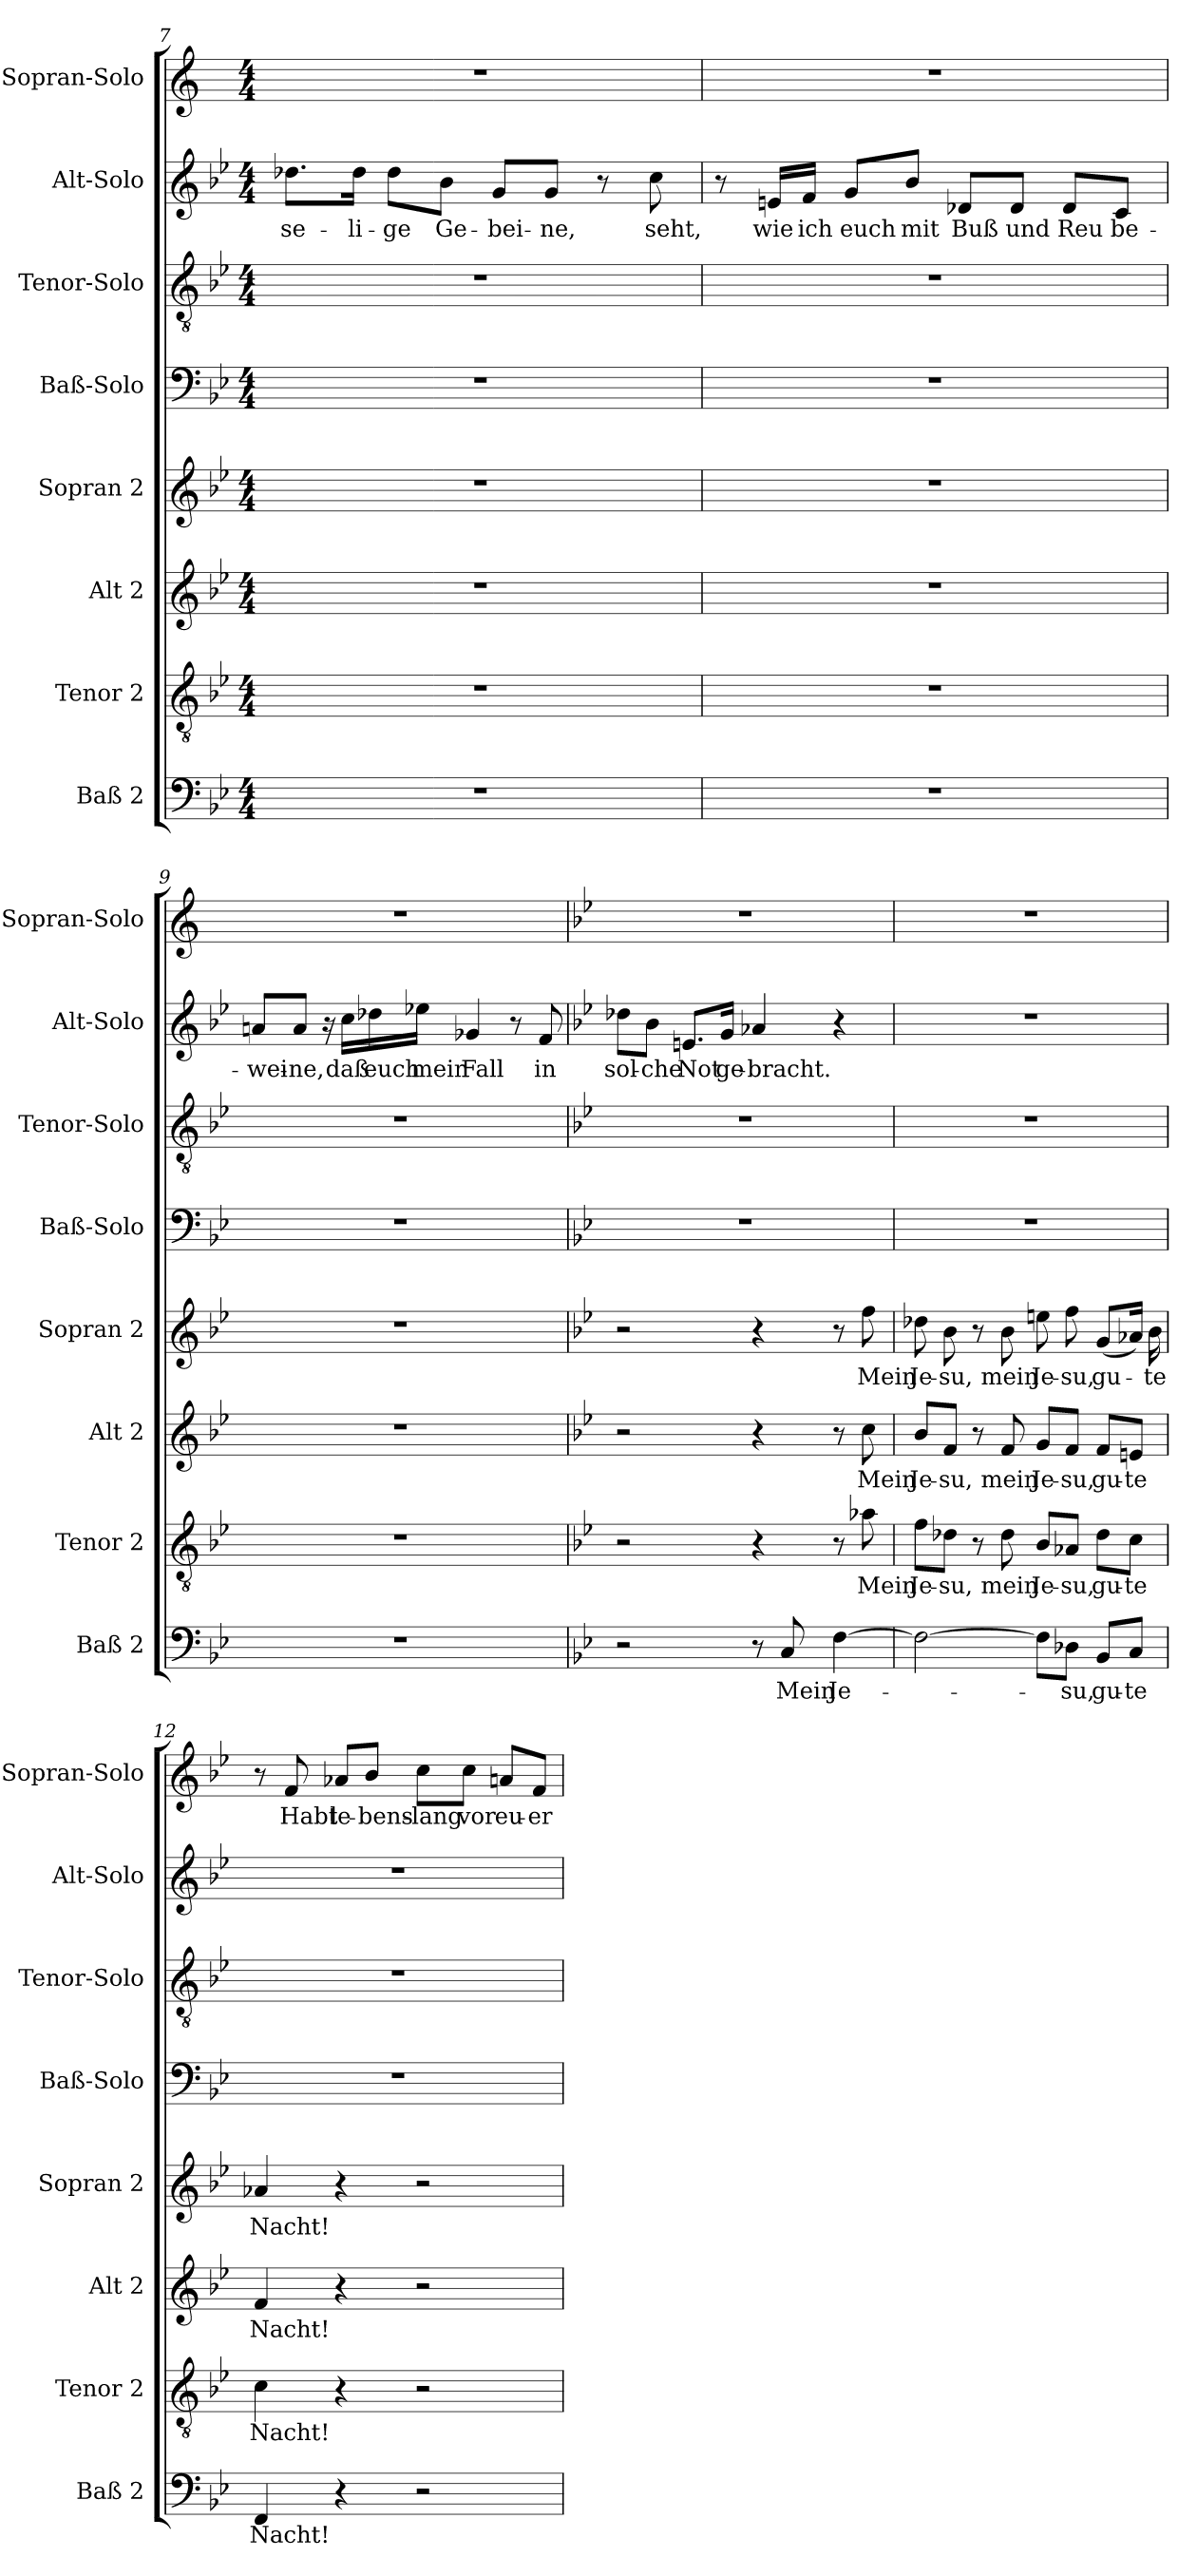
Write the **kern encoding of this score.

**kern	**text	**kern	**text	**kern	**text	**kern	**text	**kern	**kern	**kern	**text	**kern	**text
*part8	*part8	*part7	*part7	*part6	*part6	*part5	*part5	*part4	*part3	*part2	*part2	*part1	*part1
*staff8	*staff8	*staff7	*staff7	*staff6	*staff6	*staff5	*staff5	*staff4	*staff3	*staff2	*staff2	*staff1	*staff1
*I"Baß 2	*	*I"Tenor 2	*	*I"Alt 2	*	*I"Sopran 2	*	*I"Baß-Solo	*I"Tenor-Solo	*I"Alt-Solo	*	*I"Sopran-Solo	*
*I'Baß 2	*	*I'Tenor 2	*	*I'Alt 2	*	*I'Sopran 2	*	*I'Baß-Solo	*I'Tenor-Solo	*I'Alt-Solo	*	*I'Sopran-Solo	*
!!LO:LB:g=z
*clefF4	*	*clefGv2	*	*clefG2	*	*clefG2	*	*clefF4	*clefGv2	*clefG2	*	*clefG2	*
*k[b-e-]	*	*k[b-e-]	*	*k[b-e-]	*	*k[b-e-]	*	*k[b-e-]	*k[b-e-]	*k[b-e-]	*	*k[]	*
*B-:	*	*B-:	*	*B-:	*	*B-:	*	*B-:	*B-:	*B-:	*	*C:	*
*M4/4	*	*M4/4	*	*M4/4	*	*M4/4	*	*M4/4	*M4/4	*M4/4	*	*M4/4	*
=7	=7	=7	=7	=7	=7	=7	=7	=7	=7	=7	=7	=7	=7
!	!	!	!	!	!	!	!	!	!	!	!LO:LY:b	!	!
1r	.	1r	.	1r	.	1r	.	1r	1r	8.dd-X\L	se-	1r	.
!	!	!	!	!	!	!	!	!	!	!	!LO:LY:b	!	!
.	.	.	.	.	.	.	.	.	.	16dd-\Jk	-li-	.	.
!	!	!	!	!	!	!	!	!	!	!	!LO:LY:b	!	!
.	.	.	.	.	.	.	.	.	.	8dd-\L	-ge	.	.
!	!	!	!	!	!	!	!	!	!	!	!LO:LY:b	!	!
.	.	.	.	.	.	.	.	.	.	8b-\J	Ge-	.	.
!	!	!	!	!	!	!	!	!	!	!	!LO:LY:b	!	!
.	.	.	.	.	.	.	.	.	.	8g/L	-bei-	.	.
!	!	!	!	!	!	!	!	!	!	!	!LO:LY:b	!	!
.	.	.	.	.	.	.	.	.	.	8g/J	-ne,	.	.
.	.	.	.	.	.	.	.	.	.	8r	.	.	.
!	!	!	!	!	!	!	!	!	!	!	!LO:LY:b	!	!
.	.	.	.	.	.	.	.	.	.	8cc\	seht,	.	.
=8	=8	=8	=8	=8	=8	=8	=8	=8	=8	=8	=8	=8	=8
1r	.	1r	.	1r	.	1r	.	1r	1r	8r	.	1r	.
!	!	!	!	!	!	!	!	!	!	!	!LO:LY:b	!	!
.	.	.	.	.	.	.	.	.	.	16en/LL	wie	.	.
!	!	!	!	!	!	!	!	!	!	!	!LO:LY:b	!	!
.	.	.	.	.	.	.	.	.	.	16f/JJ	ich	.	.
!	!	!	!	!	!	!	!	!	!	!	!LO:LY:b	!	!
.	.	.	.	.	.	.	.	.	.	8g/L	euch	.	.
!	!	!	!	!	!	!	!	!	!	!	!LO:LY:b	!	!
.	.	.	.	.	.	.	.	.	.	8b-/J	mit	.	.
!	!	!	!	!	!	!	!	!	!	!	!LO:LY:b	!	!
.	.	.	.	.	.	.	.	.	.	8d-X/L	Buß	.	.
!	!	!	!	!	!	!	!	!	!	!	!LO:LY:b	!	!
.	.	.	.	.	.	.	.	.	.	8d-/J	und	.	.
!	!	!	!	!	!	!	!	!	!	!	!LO:LY:b	!	!
.	.	.	.	.	.	.	.	.	.	8d-/L	Reu	.	.
!	!	!	!	!	!	!	!	!	!	!	!LO:LY:b	!	!
.	.	.	.	.	.	.	.	.	.	8c/J	be-	.	.
=9	=9	=9	=9	=9	=9	=9	=9	=9	=9	=9	=9	=9	=9
!	!	!	!	!	!	!	!	!	!	!	!LO:LY:b	!	!
1r	.	1r	.	1r	.	1r	.	1r	1r	8an/L	-wei-	1r	.
!	!	!	!	!	!	!	!	!	!	!	!LO:LY:b	!	!
.	.	.	.	.	.	.	.	.	.	8a/J	-ne,	.	.
.	.	.	.	.	.	.	.	.	.	16r	.	.	.
!	!	!	!	!	!	!	!	!	!	!	!LO:LY:b	!	!
.	.	.	.	.	.	.	.	.	.	16cc\LL	daß	.	.
!	!	!	!	!	!	!	!	!	!	!	!LO:LY:b	!	!
.	.	.	.	.	.	.	.	.	.	16dd-X\	euch	.	.
!	!	!	!	!	!	!	!	!	!	!	!LO:LY:b	!	!
.	.	.	.	.	.	.	.	.	.	16ee-X\JJ	mein	.	.
!	!	!	!	!	!	!	!	!	!	!	!LO:LY:b	!	!
.	.	.	.	.	.	.	.	.	.	4g-X/	Fall	.	.
.	.	.	.	.	.	.	.	.	.	8r	.	.	.
!	!	!	!	!	!	!	!	!	!	!	!LO:LY:b	!	!
.	.	.	.	.	.	.	.	.	.	8f/	in	.	.
!!LO:PB:g=z
=10	=10	=10	=10	=10	=10	=10	=10	=10	=10	=10	=10	=10	=10
*	*	*	*	*	*	*	*	*	*	*	*	*k[b-e-]	*
*	*	*	*	*	*	*	*	*	*	*	*	*B-:	*
!	!	!	!	!	!	!	!	!	!	!	!LO:LY:b	!	!
2r	.	2r	.	2r	.	2r	.	1r	1r	8dd-X\L	sol-	1r	.
!	!	!	!	!	!	!	!	!	!	!	!LO:LY:b	!	!
.	.	.	.	.	.	.	.	.	.	8b-\J	-che	.	.
!	!	!	!	!	!	!	!	!	!	!	!LO:LY:b	!	!
.	.	.	.	.	.	.	.	.	.	8.en/L	Not	.	.
!	!	!	!	!	!	!	!	!	!	!	!LO:LY:b	!	!
.	.	.	.	.	.	.	.	.	.	16g/Jk	ge-	.	.
!	!	!	!	!	!	!	!	!	!	!	!LO:LY:b	!	!
8r	.	4r	.	4r	.	4r	.	.	.	4a-X/	-bracht.	.	.
!	!LO:LY:b	!	!	!	!	!	!	!	!	!	!	!	!
8C/	Mein	.	.	.	.	.	.	.	.	.	.	.	.
!	!LO:LY:b	!	!	!	!	!	!	!	!	!	!	!	!
[4F\	Je-	8r	.	8r	.	8r	.	.	.	4r	.	.	.
!	!	!	!LO:LY:b	!	!LO:LY:b	!	!LO:LY:b	!	!	!	!	!	!
.	.	8a-X\	Mein	8cc\	Mein	8ff\	Mein	.	.	.	.	.	.
=11	=11	=11	=11	=11	=11	=11	=11	=11	=11	=11	=11	=11	=11
!	!	!	!LO:LY:b	!	!LO:LY:b	!	!LO:LY:b	!	!	!	!	!	!
2F\_	.	8f\L	Je-	8b-/L	Je-	8dd-X\	Je-	1r	1r	1r	.	1r	.
!	!	!	!LO:LY:b	!	!LO:LY:b	!	!LO:LY:b	!	!	!	!	!	!
.	.	8d-X\J	-su,	8f/J	-su,	8b-\	-su,	.	.	.	.	.	.
.	.	8r	.	8r	.	8r	.	.	.	.	.	.	.
!	!	!	!LO:LY:b	!	!LO:LY:b	!	!LO:LY:b	!	!	!	!	!	!
.	.	8d-\	mein	8f/	mein	8b-\	mein	.	.	.	.	.	.
!	!	!	!LO:LY:b	!	!LO:LY:b	!	!LO:LY:b	!	!	!	!	!	!
8F\L]	.	8B-/L	Je-	8g/L	Je-	8een\	Je-	.	.	.	.	.	.
!	!LO:LY:b	!	!LO:LY:b	!	!LO:LY:b	!	!LO:LY:b	!	!	!	!	!	!
8D-X\J	-su,	8A-X/J	-su,	8f/J	-su,	8ff\	-su,	.	.	.	.	.	.
!	!LO:LY:b	!	!LO:LY:b	!	!LO:LY:b	!	!LO:LY:b	!	!	!	!	!	!
8BB-/L	gu-	8d-\L	gu-	8f/L	gu-	(<8g/L	gu-	.	.	.	.	.	.
!	!LO:LY:b	!	!LO:LY:b	!	!LO:LY:b	!	!	!	!	!	!	!	!
8C/J	-te	8c\J	-te	8en/J	-te	16a-X/Jk)	.	.	.	.	.	.	.
!	!	!	!	!	!	!	!LO:LY:b	!	!	!	!	!	!
.	.	.	.	.	.	16b-\	-te	.	.	.	.	.	.
=12	=12	=12	=12	=12	=12	=12	=12	=12	=12	=12	=12	=12	=12
!	!LO:LY:b	!	!LO:LY:b	!	!LO:LY:b	!	!LO:LY:b	!	!	!	!	!	!
4FF/	Nacht!	4c\	Nacht!	4f/	Nacht!	4a-X/	Nacht!	1r	1r	1r	.	8r	.
!	!	!	!	!	!	!	!	!	!	!	!	!	!LO:LY:b
.	.	.	.	.	.	.	.	.	.	.	.	8f/	Habt
!	!	!	!	!	!	!	!	!	!	!	!	!	!LO:LY:b
4r	.	4r	.	4r	.	4r	.	.	.	.	.	8a-X/L	le-
!	!	!	!	!	!	!	!	!	!	!	!	!	!LO:LY:b
.	.	.	.	.	.	.	.	.	.	.	.	8b-/J	-bens-
!	!	!	!	!	!	!	!	!	!	!	!	!	!LO:LY:b
2r	.	2r	.	2r	.	2r	.	.	.	.	.	8cc\L	-lang
!	!	!	!	!	!	!	!	!	!	!	!	!	!LO:LY:b
.	.	.	.	.	.	.	.	.	.	.	.	8cc\J	vor
!	!	!	!	!	!	!	!	!	!	!	!	!	!LO:LY:b
.	.	.	.	.	.	.	.	.	.	.	.	8an/L	eu-
!	!	!	!	!	!	!	!	!	!	!	!	!	!LO:LY:b
.	.	.	.	.	.	.	.	.	.	.	.	8f/J	-er
=	=	=	=	=	=	=	=	=	=	=	=	=	=
*-	*-	*-	*-	*-	*-	*-	*-	*-	*-	*-	*-	*-	*-
